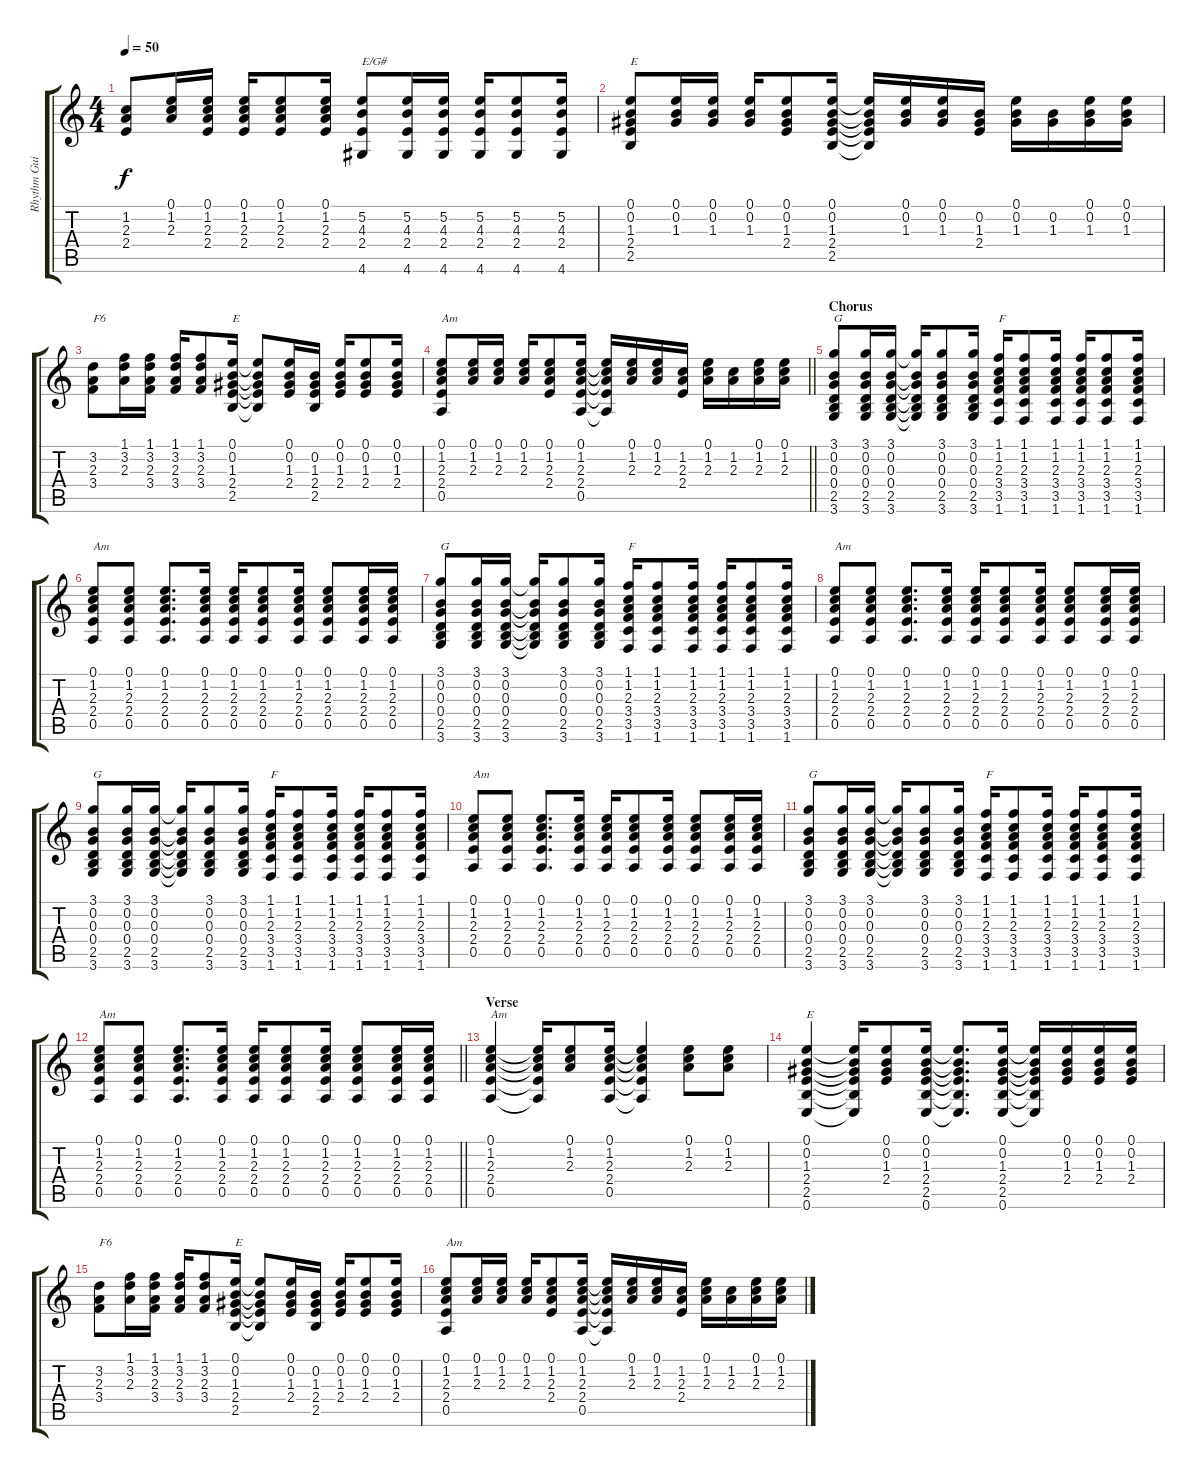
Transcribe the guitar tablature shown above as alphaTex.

\track ("Rhythm Guitar" "Rhythm Gui") {instrument acousticguitarnylon}
\staff {score tabs}
\tuning (E4 B3 G3 D3 A2 E2) {hide}
\ts (4 4)
\tempo 50
\clef g2
\ks c
(1.2 2.3 2.4).8{dy f} (0.1 1.2 2.3).16 (0.1 1.2 2.3 2.4).16 (0.1 1.2 2.3 2.4).16 (0.1 1.2 2.3 2.4).8 (0.1 1.2 2.3 2.4).16 (5.2 4.3 2.4 4.6).8{txt "E/G#"} (5.2 4.3 2.4 4.6).16 (5.2 4.3 2.4 4.6).16 (5.2 4.3 2.4 4.6).16 (5.2 4.3 2.4 4.6).8 (5.2 4.3 2.4 4.6).16 |
(0.1 0.2 1.3 2.4 2.5).8{txt "E"} (0.1 0.2 1.3).16 (0.1 0.2 1.3).16 (0.1 0.2 1.3).16 (0.1 0.2 1.3 2.4).8 (0.1 0.2 1.3 2.4 2.5).16 (0.1{t} 0.2{t} 1.3{t} 2.4{t} 2.5{t}).16 (0.1 0.2 1.3).16 (0.1 0.2 1.3).16 (0.2 1.3 2.4).16 (0.1 0.2 1.3).16 (0.2 1.3).16 (0.1 0.2 1.3).16 (0.1 0.2 1.3).16 |
(3.2 2.3 3.4).8{txt "F6"} (1.1 3.2 2.3).16 (1.1 3.2 2.3 3.4).16 (1.1 3.2 2.3 3.4).16 (1.1 3.2 2.3 3.4).8 (0.1 0.2 1.3 2.4 2.5).16{txt "E"} (0.1{t} 0.2{t} 1.3{t} 2.4{t} 2.5{t}).8 (0.1 0.2 1.3 2.4).16 (0.2 1.3 2.4 2.5).16 (0.1 0.2 1.3 2.4).16 (0.1 0.2 1.3 2.4).8 (0.1 0.2 1.3 2.4).16 |
\barLineRight lightlight
(0.1 1.2 2.3 2.4 0.5).8{txt "Am"} (0.1 1.2 2.3).16 (0.1 1.2 2.3).16 (0.1 1.2 2.3).16 (0.1 1.2 2.3 2.4).8 (0.1 1.2 2.3 2.4 0.5).16 (0.1{t} 1.2{t} 2.3{t} 2.4{t} 0.5{t}).16 (0.1 1.2 2.3).16 (0.1 1.2 2.3).16 (1.2 2.3 2.4).16 (0.1 1.2 2.3).16 (1.2 2.3).16 (0.1 1.2 2.3).16 (0.1 1.2 2.3).16 |
\section ("" "Chorus")
(3.1 0.2 0.3 0.4 2.5 3.6).8{txt "G"} (3.1 0.2 0.3 0.4 2.5 3.6).16 (3.1 0.2 0.3 0.4 2.5 3.6).16 (3.1{t} 0.2{t} 0.3{t} 0.4{t} 2.5{t} 3.6{t}).16 (3.1 0.2 0.3 0.4 2.5 3.6).8 (3.1 0.2 0.3 0.4 2.5 3.6).16 (1.1 1.2 2.3 3.4 3.5 1.6).16{txt "F"} (1.1 1.2 2.3 3.4 3.5 1.6).8 (1.1 1.2 2.3 3.4 3.5 1.6).16 (1.1 1.2 2.3 3.4 3.5 1.6).16 (1.1 1.2 2.3 3.4 3.5 1.6).8 (1.1 1.2 2.3 3.4 3.5 1.6).16 |
(0.1 1.2 2.3 2.4 0.5).8{txt "Am"} (0.1 1.2 2.3 2.4 0.5).8 (0.1 1.2 2.3 2.4 0.5).8{d} (0.1 1.2 2.3 2.4 0.5).16 (0.1 1.2 2.3 2.4 0.5).16 (0.1 1.2 2.3 2.4 0.5).8 (0.1 1.2 2.3 2.4 0.5).16 (0.1 1.2 2.3 2.4 0.5).8 (0.1 1.2 2.3 2.4 0.5).16 (0.1 1.2 2.3 2.4 0.5).16 |
(3.1 0.2 0.3 0.4 2.5 3.6).8{txt "G"} (3.1 0.2 0.3 0.4 2.5 3.6).16 (3.1 0.2 0.3 0.4 2.5 3.6).16 (3.1{t} 0.2{t} 0.3{t} 0.4{t} 2.5{t} 3.6{t}).16 (3.1 0.2 0.3 0.4 2.5 3.6).8 (3.1 0.2 0.3 0.4 2.5 3.6).16 (1.1 1.2 2.3 3.4 3.5 1.6).16{txt "F"} (1.1 1.2 2.3 3.4 3.5 1.6).8 (1.1 1.2 2.3 3.4 3.5 1.6).16 (1.1 1.2 2.3 3.4 3.5 1.6).16 (1.1 1.2 2.3 3.4 3.5 1.6).8 (1.1 1.2 2.3 3.4 3.5 1.6).16 |
(0.1 1.2 2.3 2.4 0.5).8{txt "Am"} (0.1 1.2 2.3 2.4 0.5).8 (0.1 1.2 2.3 2.4 0.5).8{d} (0.1 1.2 2.3 2.4 0.5).16 (0.1 1.2 2.3 2.4 0.5).16 (0.1 1.2 2.3 2.4 0.5).8 (0.1 1.2 2.3 2.4 0.5).16 (0.1 1.2 2.3 2.4 0.5).8 (0.1 1.2 2.3 2.4 0.5).16 (0.1 1.2 2.3 2.4 0.5).16 |
(3.1 0.2 0.3 0.4 2.5 3.6).8{txt "G"} (3.1 0.2 0.3 0.4 2.5 3.6).16 (3.1 0.2 0.3 0.4 2.5 3.6).16 (3.1{t} 0.2{t} 0.3{t} 0.4{t} 2.5{t} 3.6{t}).16 (3.1 0.2 0.3 0.4 2.5 3.6).8 (3.1 0.2 0.3 0.4 2.5 3.6).16 (1.1 1.2 2.3 3.4 3.5 1.6).16{txt "F"} (1.1 1.2 2.3 3.4 3.5 1.6).8 (1.1 1.2 2.3 3.4 3.5 1.6).16 (1.1 1.2 2.3 3.4 3.5 1.6).16 (1.1 1.2 2.3 3.4 3.5 1.6).8 (1.1 1.2 2.3 3.4 3.5 1.6).16 |
(0.1 1.2 2.3 2.4 0.5).8{txt "Am"} (0.1 1.2 2.3 2.4 0.5).8 (0.1 1.2 2.3 2.4 0.5).8{d} (0.1 1.2 2.3 2.4 0.5).16 (0.1 1.2 2.3 2.4 0.5).16 (0.1 1.2 2.3 2.4 0.5).8 (0.1 1.2 2.3 2.4 0.5).16 (0.1 1.2 2.3 2.4 0.5).8 (0.1 1.2 2.3 2.4 0.5).16 (0.1 1.2 2.3 2.4 0.5).16 |
(3.1 0.2 0.3 0.4 2.5 3.6).8{txt "G"} (3.1 0.2 0.3 0.4 2.5 3.6).16 (3.1 0.2 0.3 0.4 2.5 3.6).16 (3.1{t} 0.2{t} 0.3{t} 0.4{t} 2.5{t} 3.6{t}).16 (3.1 0.2 0.3 0.4 2.5 3.6).8 (3.1 0.2 0.3 0.4 2.5 3.6).16 (1.1 1.2 2.3 3.4 3.5 1.6).16{txt "F"} (1.1 1.2 2.3 3.4 3.5 1.6).8 (1.1 1.2 2.3 3.4 3.5 1.6).16 (1.1 1.2 2.3 3.4 3.5 1.6).16 (1.1 1.2 2.3 3.4 3.5 1.6).8 (1.1 1.2 2.3 3.4 3.5 1.6).16 |
\barLineRight lightlight
(0.1 1.2 2.3 2.4 0.5).8{txt "Am"} (0.1 1.2 2.3 2.4 0.5).8 (0.1 1.2 2.3 2.4 0.5).8{d} (0.1 1.2 2.3 2.4 0.5).16 (0.1 1.2 2.3 2.4 0.5).16 (0.1 1.2 2.3 2.4 0.5).8 (0.1 1.2 2.3 2.4 0.5).16 (0.1 1.2 2.3 2.4 0.5).8 (0.1 1.2 2.3 2.4 0.5).16 (0.1 1.2 2.3 2.4 0.5).16 |
\section ("" "Verse")
(0.1 1.2 2.3 2.4 0.5).4{txt "Am"} (0.1{t} 1.2{t} 2.3{t} 2.4{t} 0.5{t}).16 (0.1 1.2 2.3).8 (0.1 1.2 2.3 2.4 0.5).16 (0.1{t} 1.2{t} 2.3{t} 2.4{t} 0.5{t}).4 (0.1 1.2 2.3).8 (0.1 1.2 2.3).8 |
(0.1 0.2 1.3 2.4 2.5 0.6).4{txt "E"} (0.1{t} 0.2{t} 1.3{t} 2.4{t} 2.5{t} 0.6{t}).16 (0.1 0.2 1.3 2.4).8 (0.1 0.2 1.3 2.4 2.5 0.6).16 (0.1{t} 0.2{t} 1.3{t} 2.4{t} 2.5{t} 0.6{t}).8{d} (0.1 0.2 1.3 2.4 2.5 0.6).16 (0.1{t} 0.2{t} 1.3{t} 2.4{t} 2.5{t} 0.6{t}).16 (0.1 0.2 1.3 2.4).16 (0.1 0.2 1.3 2.4).16 (0.1 0.2 1.3 2.4).16 |
(3.2 2.3 3.4).8{txt "F6"} (1.1 3.2 2.3).16 (1.1 3.2 2.3 3.4).16 (1.1 3.2 2.3 3.4).16 (1.1 3.2 2.3 3.4).8 (0.1 0.2 1.3 2.4 2.5).16{txt "E"} (0.1{t} 0.2{t} 1.3{t} 2.4{t} 2.5{t}).8 (0.1 0.2 1.3 2.4).16 (0.2 1.3 2.4 2.5).16 (0.1 0.2 1.3 2.4).16 (0.1 0.2 1.3 2.4).8 (0.1 0.2 1.3 2.4).16 |
(0.1 1.2 2.3 2.4 0.5).8{txt "Am"} (0.1 1.2 2.3).16 (0.1 1.2 2.3).16 (0.1 1.2 2.3).16 (0.1 1.2 2.3 2.4).8 (0.1 1.2 2.3 2.4 0.5).16 (0.1{t} 1.2{t} 2.3{t} 2.4{t} 0.5{t}).16 (0.1 1.2 2.3).16 (0.1 1.2 2.3).16 (1.2 2.3 2.4).16 (0.1 1.2 2.3).16 (1.2 2.3).16 (0.1 1.2 2.3).16 (0.1 1.2 2.3).16
